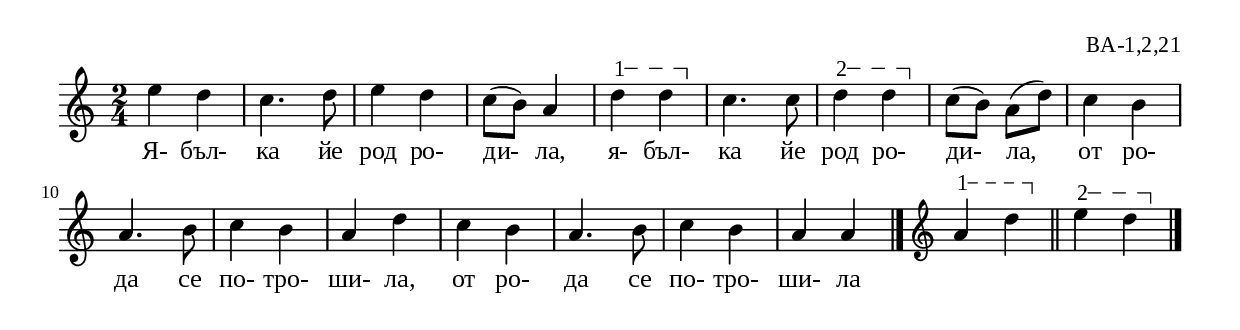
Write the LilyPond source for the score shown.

%{
BA_1_2_21
%}

\include "td-preamble.ly"

\score {
\relative c'' {
%% \tempo 4 = 152
  \time 2/4
e4 d | c4. d8 | e4 d | c8( b) a4 | 
\varA
d4\startTextSpan d\stopTextSpan | 
c4. c8 | 
\varB
d4\startTextSpan d\stopTextSpan | 
c8( b) a( d) | c4 b |  a4. b8 | c4 b | a d | c b | a4. b8 | c4 b | a a 
 \bar "|." 
\endm
\varA
a4\startTextSpan d\stopTextSpan  \bar "||" 
\varB
e4\startTextSpan d\stopTextSpan  
\bar "|." 
}
\addlyrics { Я- бъл- ка йе род ро- ди- ла, я- бъл- ка йе род  ро- ди- ла, 
от ро- да се по- тро- ши- ла, от ро- да се по- тро- ши- ла }
%
\layout {
  indent = #0
  line-width = 190\mm
  ragged-right=##f
}
%
\midi { 
	\context {
		\Score
		tempoWholesPerMinute = #(ly:make-moment 152 4)
		}
	}
}
%
\header{
  opus = "ВА-1,2,21"
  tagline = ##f
}


